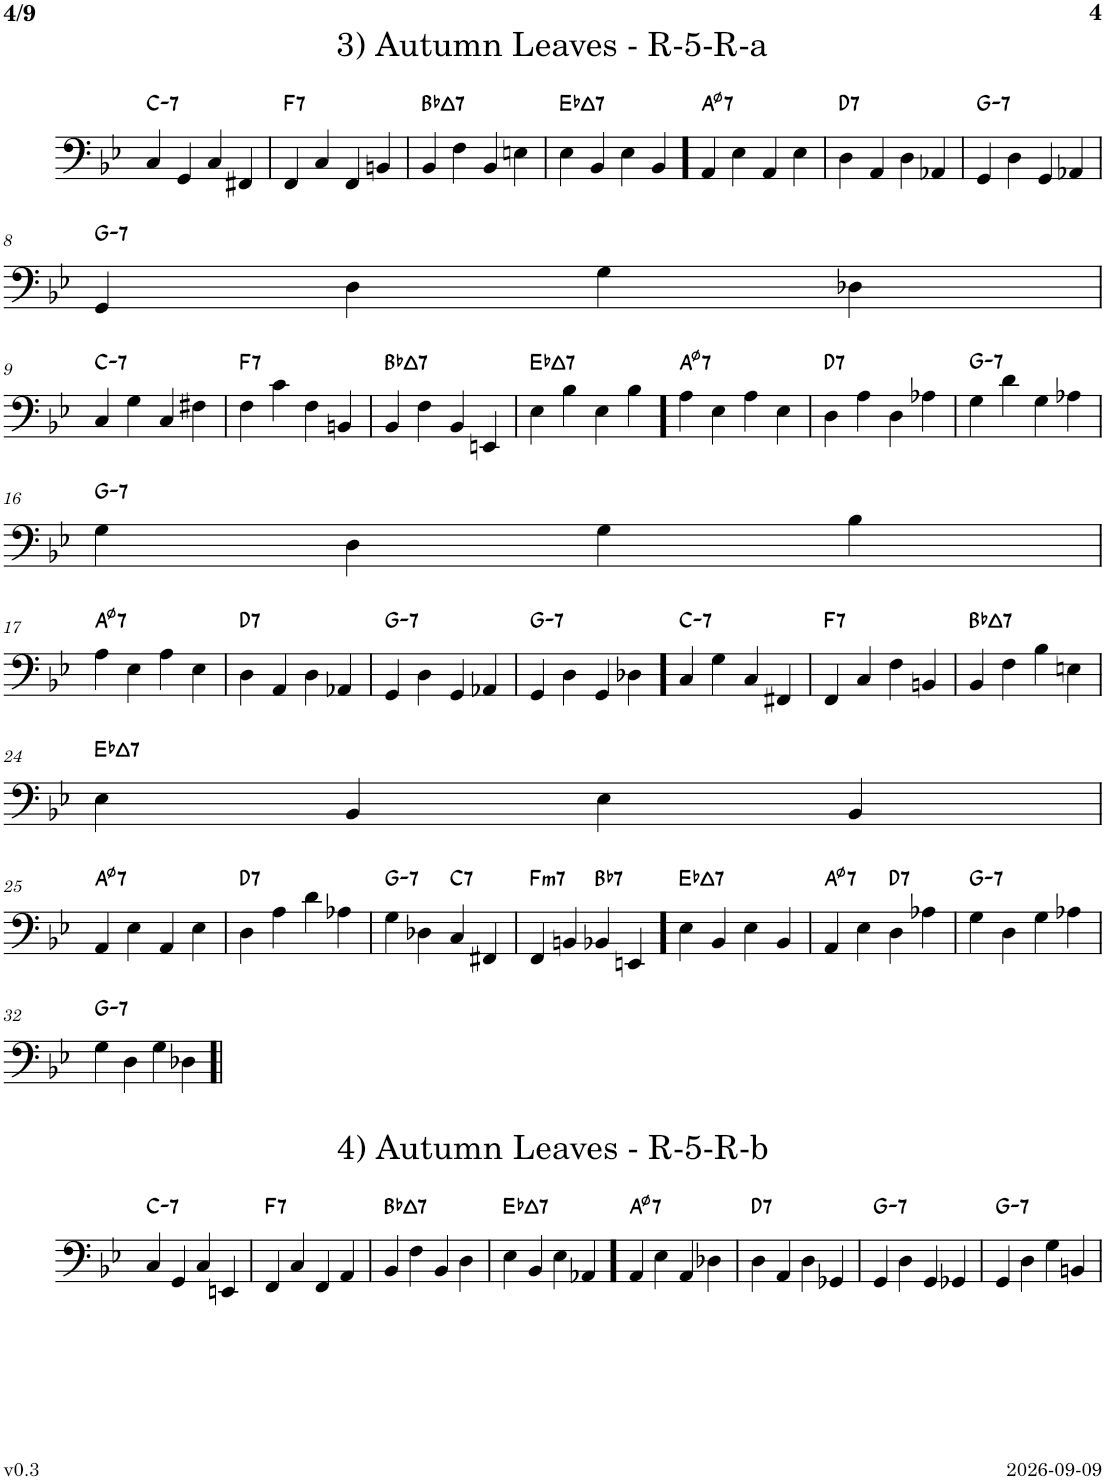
**kern	**harte
*part1	*part1
*staff1	*
*I"Bass Guitar	*
*I'B. Guit.	*
!!LO:PB:g=z
*clefF4	*
*Trd7c12	*
*k[b-e-]	*
*M4/4	*
=1	=1
!	!LO:H:kt=7
4C/	C:min7
4GG/	.
4C/	.
4FF#X/	.
=2	=2
!	!LO:H:kt=7
4FF/	F:7
4C/	.
4FF/	.
4BBn/	.
=3	=3
!	!LO:H:kt=7
4BB-/	Bb:maj7
4F\	.
4BB-/	.
4En\	.
=4	=4
!	!LO:H:kt=7
4E-\	Eb:maj7
4BB-/	.
4E-\	.
4BB-/	.
=5!	=5!
!	!LO:H:kt=7
4AA/	A:hdim7
4E-\	.
4AA/	.
4E-\	.
=6	=6
!	!LO:H:kt=7
4D\	D:7
4AA/	.
4D\	.
4AA-X/	.
=7	=7
!	!LO:H:kt=7
4GG/	G:min7
4D\	.
4GG/	.
4AA-X/	.
!!LO:LB:g=z
=8	=8
!	!LO:H:kt=7
4GG/	G:min7
4D\	.
4G\	.
4D-X\	.
!!LO:LB:g=z
=9	=9
!	!LO:H:kt=7
4C/	C:min7
4G\	.
4C/	.
4F#X\	.
=10	=10
!	!LO:H:kt=7
4F\	F:7
4c\	.
4F\	.
4BBn/	.
=11	=11
!	!LO:H:kt=7
4BB-/	Bb:maj7
4F\	.
4BB-/	.
4EEn/	.
=12	=12
!	!LO:H:kt=7
4E-\	Eb:maj7
4B-\	.
4E-\	.
4B-\	.
=13!	=13!
!	!LO:H:kt=7
4A\	A:hdim7
4E-\	.
4A\	.
4E-\	.
=14	=14
!	!LO:H:kt=7
4D\	D:7
4A\	.
4D\	.
4A-X\	.
=15	=15
!	!LO:H:kt=7
4G\	G:min7
4d\	.
4G\	.
4A-X\	.
!!LO:LB:g=z
=16	=16
!	!LO:H:kt=7
4G\	G:min7
4D\	.
4G\	.
4B-\	.
!!LO:LB:g=z
=17	=17
!	!LO:H:kt=7
4A\	A:hdim7
4E-\	.
4A\	.
4E-\	.
=18	=18
!	!LO:H:kt=7
4D\	D:7
4AA/	.
4D\	.
4AA-X/	.
=19	=19
!	!LO:H:kt=7
4GG/	G:min7
4D\	.
4GG/	.
4AA-X/	.
=20	=20
!	!LO:H:kt=7
4GG/	G:min7
4D\	.
4GG/	.
4D-X\	.
=21!	=21!
!	!LO:H:kt=7
4C/	C:min7
4G\	.
4C/	.
4FF#X/	.
=22	=22
!	!LO:H:kt=7
4FF/	F:7
4C/	.
4F\	.
4BBn/	.
=23	=23
!	!LO:H:kt=7
4BB-/	Bb:maj7
4F\	.
4B-\	.
4En\	.
!!LO:LB:g=z
=24	=24
!	!LO:H:kt=7
4E-\	Eb:maj7
4BB-/	.
4E-\	.
4BB-/	.
!!LO:LB:g=z
=25	=25
!	!LO:H:kt=7
4AA/	A:hdim7
4E-\	.
4AA/	.
4E-\	.
=26	=26
!	!LO:H:kt=7
4D\	D:7
4A\	.
4d\	.
4A-X\	.
=27	=27
!	!LO:H:kt=7
4G\	G:min7
4D-X\	.
!	!LO:H:kt=7
4C/	C:7
4FF#X/	.
=28	=28
!	!LO:H:kt=m7
4FF/	F:min7
4BBn/	.
!	!LO:H:kt=7
4BB-X/	Bb:7
4EEn/	.
=29!	=29!
!	!LO:H:kt=7
4E-\	Eb:maj7
4BB-/	.
4E-\	.
4BB-/	.
=30	=30
!	!LO:H:kt=7
4AA/	A:hdim7
4E-\	.
!	!LO:H:kt=7
4D\	D:7
4A-X\	.
=31	=31
!	!LO:H:kt=7
4G\	G:min7
4D\	.
4G\	.
4A-X\	.
!!LO:LB:g=z
=32	=32
!	!LO:H:kt=7
4G\	G:min7
4D\	.
4G\	.
4D-X\	.
!!LO:LB:g=z
=1!|	=1!|
!	!LO:H:kt=7
4C/	C:min7
4GG/	.
4C/	.
4EEn/	.
=2	=2
!	!LO:H:kt=7
4FF/	F:7
4C/	.
4FF/	.
4AA/	.
=3	=3
!	!LO:H:kt=7
4BB-/	Bb:maj7
4F\	.
4BB-/	.
4D\	.
=4	=4
!	!LO:H:kt=7
4E-\	Eb:maj7
4BB-/	.
4E-\	.
4AA-X/	.
=5!	=5!
!	!LO:H:kt=7
4AA/	A:hdim7
4E-\	.
4AA/	.
4D-X\	.
=6	=6
!	!LO:H:kt=7
4D\	D:7
4AA/	.
4D\	.
4GG-X/	.
=7	=7
!	!LO:H:kt=7
4GG/	G:min7
4D\	.
4GG/	.
4GG-X/	.
=8	=8
!	!LO:H:kt=7
4GG/	G:min7
4D\	.
4G\	.
4BBn/	.
=	=
*-	*-
